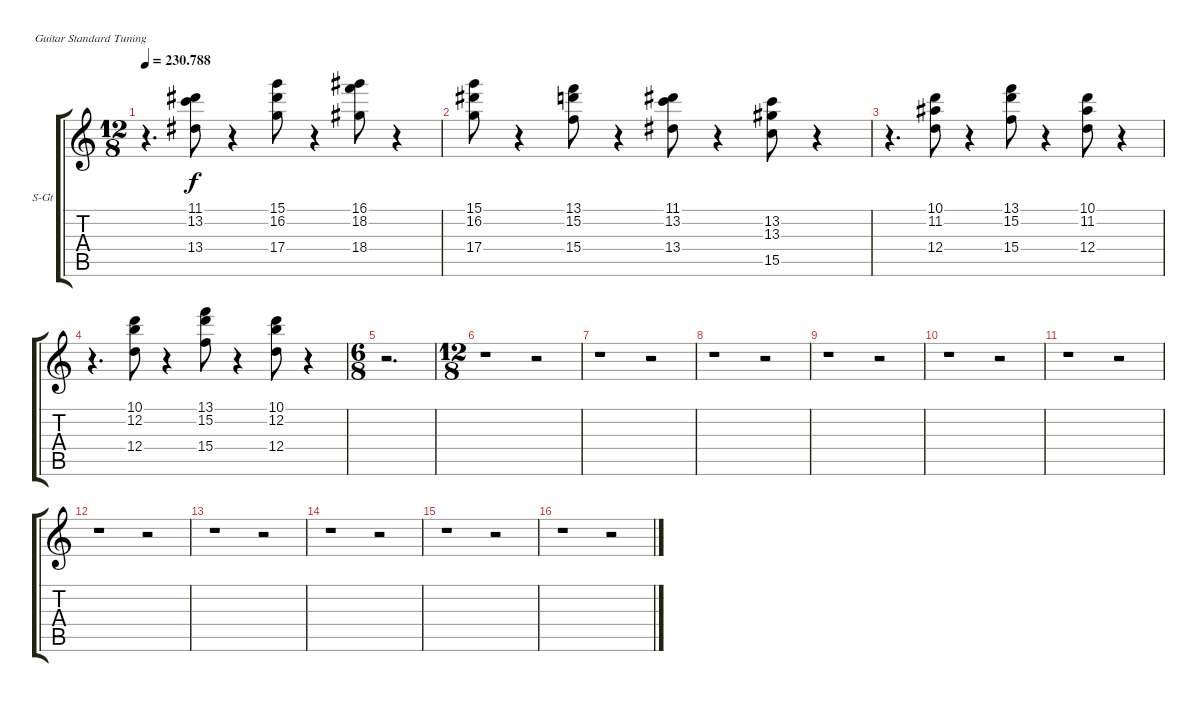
\bracketExtendMode groupsimilarinstruments
\firstSystemTrackNameOrientation horizontal
\otherSystemsTrackNameOrientation horizontal
\track ("Синтезатор II" "S-Gt") {instrument pizzicatostrings}
\staff {score tabs}
\tuning (E4 B3 G3 D3 A2 E2)
\displaytranspose 12
\ts (12 8)
\tempo
230.788
\accidentals auto
\clef g2
\ottava regular
\simile none
\ks c
r.4{d dy f} (11.1 13.2 13.4).8 r.4 (15.1 16.2 17.4).8 r.4 (16.1 18.2 18.4).8 r.4 |
(15.1 16.2 17.4).8 r.4 (13.1 15.2 15.4).8 r.4 (11.1 13.2 13.4).8 r.4 (13.2 13.3 15.5).8 r.4 |
r.4{d} (10.1 11.2 12.4).8 r.4 (13.1 15.2 15.4).8 r.4 (10.1 11.2 12.4).8 r.4 |
r.4{d} (10.1 12.2 12.4).8 r.4 (13.1 15.2 15.4).8 r.4 (10.1 12.2 12.4).8 r.4 |
\ts (6 8)
\beaming (8 2 2 2 2)
r.2{d} |
\ts (12 8)
\beaming (8 2 2 2 6)
r.1 r.2 |
r.1 r.2 |
r.1 r.2 |
r.1 r.2 |
r.1 r.2 |
r.1 r.2 |
r.1 r.2 |
r.1 r.2 |
r.1 r.2 |
r.1 r.2 |
r.1 r.2
